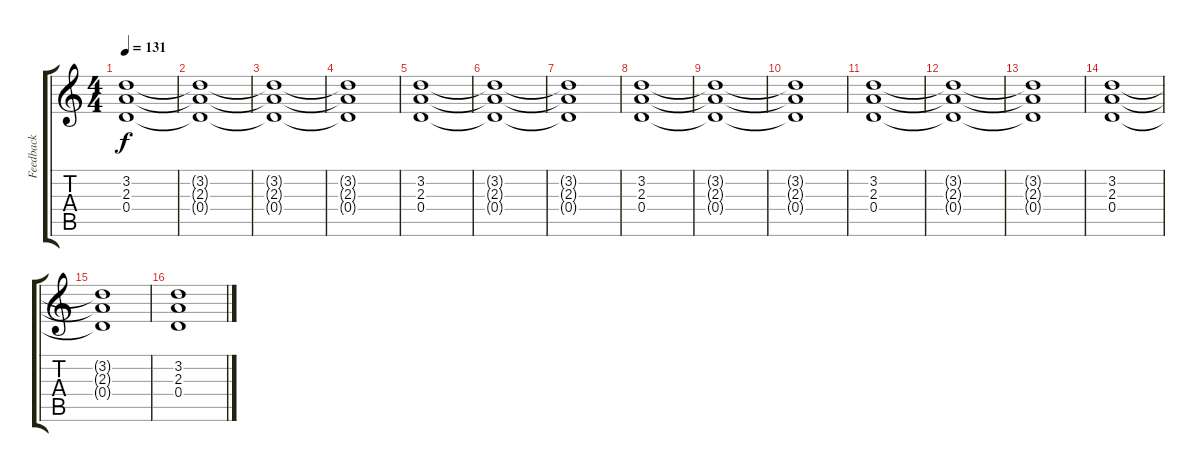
\track ("Feedback" "Feedback") {instrument guitarharmonics}
\staff {score tabs}
\tuning (E4 B3 G3 D3 A2 E2) {hide}
\ts (4 4)
\tempo 131
\clef g2
\ks c
(3.2 2.3 0.4).1{dy f} |
(3.2{t} 2.3{t} 0.4{t}).1 |
(3.2{t} 2.3{t} 0.4{t}).1 |
(3.2{t} 2.3{t} 0.4{t}).1 |
(3.2 2.3 0.4).1 |
(3.2{t} 2.3{t} 0.4{t}).1 |
(3.2{t} 2.3{t} 0.4{t}).1 |
(3.2 2.3 0.4).1 |
(3.2{t} 2.3{t} 0.4{t}).1 |
(3.2{t} 2.3{t} 0.4{t}).1 |
(3.2 2.3 0.4).1 |
(3.2{t} 2.3{t} 0.4{t}).1 |
(3.2{t} 2.3{t} 0.4{t}).1 |
(3.2 2.3 0.4).1 |
(3.2{t} 2.3{t} 0.4{t}).1 |
(3.2 2.3 0.4).1
